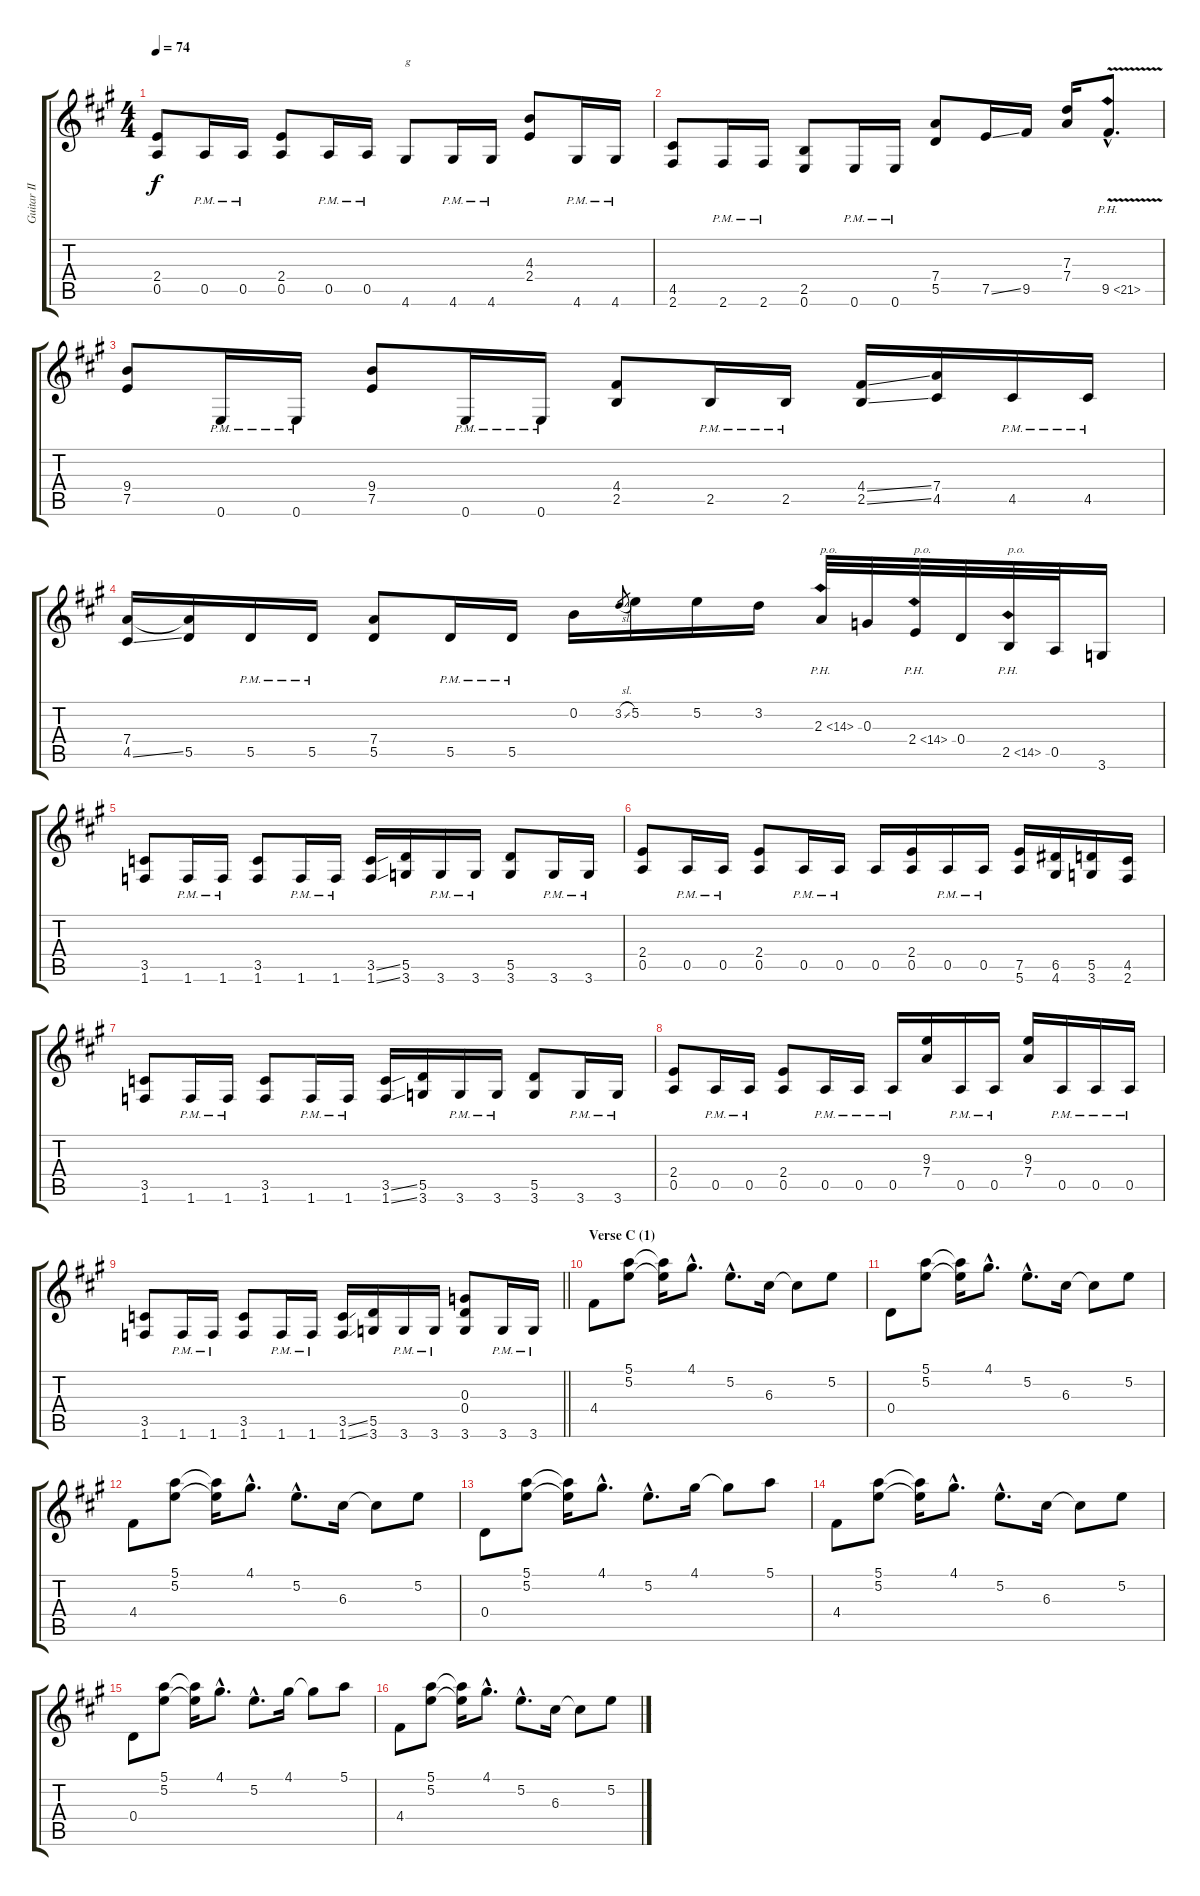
\track ("Guitar II" "Guitar II") {instrument distortionguitar}
\staff {score tabs}
\tuning (E4 B3 G3 D3 A2 E2) {hide}
\ts (4 4)
\tempo 74
\clef g2
\ks a
(2.4 0.5).8{dy f} 0.5{pm}.16 0.5{pm}.16 (2.4 0.5).8 0.5{pm}.16 0.5{pm}.16 4.6.8{txt "g"} 4.6{pm}.16 4.6{pm}.16 (4.3 2.4).8 4.6{pm}.16 4.6{pm}.16 |
(4.5 2.6).8 2.6{pm}.16 2.6{pm}.16 (2.5 0.6).8 0.6{pm}.16 0.6{pm}.16 (7.4 5.5).8 7.5{ss}.16 9.5.16 (7.3 7.4).16 9.5{ph 12 v hac}.8{d} |
(9.4 7.5).8 0.6{pm}.16 0.6{pm}.16 (9.4 7.5).8 0.6{pm}.16 0.6{pm}.16 (4.4 2.5).8 2.5{pm}.16 2.5{pm}.16 (4.4{ss} 2.5{ss}).16 (7.4 4.5).16 4.5{pm}.16 4.5{pm}.16 |
(7.4 4.5{ss}).16 (7.4{t} 5.5).16 5.5{pm}.16 5.5{pm}.16 (7.4 5.5).8 5.5{pm}.16 5.5{pm}.16 0.2.16 3.2{sl}.8{gr} 5.2.16 5.2.16 3.2.16 2.3{ph 12}.32{txt "p.o."} 0.3.32 2.4{ph 12}.32{txt "p.o."} 0.4.32 2.5{ph 12}.32{txt "p.o."} 0.5.32 3.6.16 |
(3.5 1.6).8 1.6{pm}.16 1.6{pm}.16 (3.5 1.6).8 1.6{pm}.16 1.6{pm}.16 (3.5{ss} 1.6{ss}).16 (5.5 3.6).16 3.6{pm}.16 3.6{pm}.16 (5.5 3.6).8 3.6{pm}.16 3.6{pm}.16 |
(2.4 0.5).8 0.5{pm}.16 0.5{pm}.16 (2.4 0.5).8 0.5{pm}.16 0.5{pm}.16 0.5.16 (2.4 0.5).16 0.5{pm}.16 0.5{pm}.16 (7.5 5.6).16 (6.5 4.6).16 (5.5 3.6).16 (4.5 2.6).16 |
(3.5 1.6).8 1.6{pm}.16 1.6{pm}.16 (3.5 1.6).8 1.6{pm}.16 1.6{pm}.16 (3.5{ss} 1.6{ss}).16 (5.5 3.6).16 3.6{pm}.16 3.6{pm}.16 (5.5 3.6).8 3.6{pm}.16 3.6{pm}.16 |
(2.4 0.5).8 0.5{pm}.16 0.5{pm}.16 (2.4 0.5).8 0.5{pm}.16 0.5{pm}.16 0.5{pm}.16 (9.3 7.4).16 0.5{pm}.16 0.5{pm}.16 (9.3 7.4).16 0.5{pm}.16 0.5{pm}.16 0.5{pm}.16 |
\barLineRight lightlight
(3.5 1.6).8 1.6{pm}.16 1.6{pm}.16 (3.5 1.6).8 1.6{pm}.16 1.6{pm}.16 (3.5{ss} 1.6{ss}).16 (5.5 3.6).16 3.6{pm}.16 3.6{pm}.16 (0.3 0.4 3.6).8 3.6{pm}.16 3.6{pm}.16 |
\section ("" "Verse C (1)")
\ks f#minor
4.4.8 (5.1 5.2).8 (5.1{t} 5.2{t}).16 4.1{hac}.8{d} 5.2{hac}.8{d} 6.3.16 6.3{t}.8 5.2.8 |
0.4.8 (5.1 5.2).8 (5.1{t} 5.2{t}).16 4.1{hac}.8{d} 5.2{hac}.8{d} 6.3.16 6.3{t}.8 5.2.8 |
4.4.8 (5.1 5.2).8 (5.1{t} 5.2{t}).16 4.1{hac}.8{d} 5.2{hac}.8{d} 6.3.16 6.3{t}.8 5.2.8 |
0.4.8 (5.1 5.2).8 (5.1{t} 5.2{t}).16 4.1{hac}.8{d} 5.2{hac}.8{d} 4.1.16 4.1{t}.8 5.1.8 |
4.4.8 (5.1 5.2).8 (5.1{t} 5.2{t}).16 4.1{hac}.8{d} 5.2{hac}.8{d} 6.3.16 6.3{t}.8 5.2.8 |
0.4.8 (5.1 5.2).8 (5.1{t} 5.2{t}).16 4.1{hac}.8{d} 5.2{hac}.8{d} 4.1.16 4.1{t}.8 5.1.8 |
4.4.8 (5.1 5.2).8 (5.1{t} 5.2{t}).16 4.1{hac}.8{d} 5.2{hac}.8{d} 6.3.16 6.3{t}.8 5.2.8
